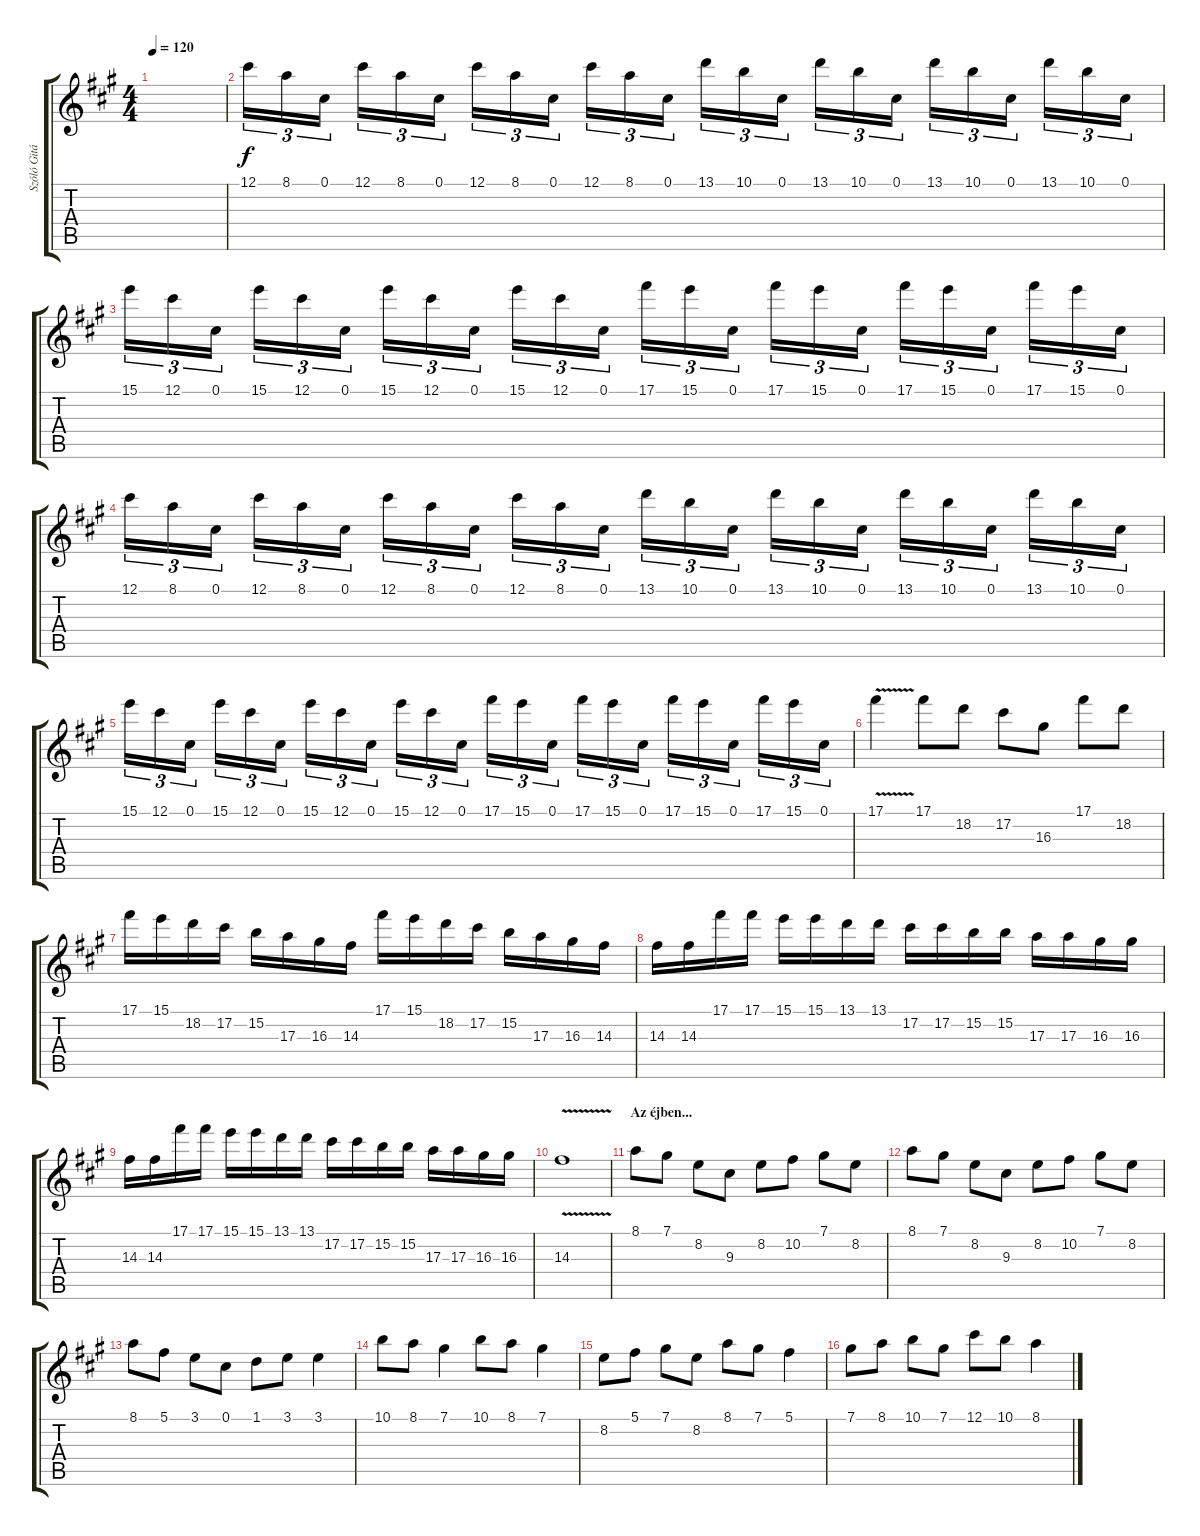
\track ("Szóló Gitár 2" "Szóló Gitá") {instrument overdrivenguitar}
\staff {score tabs}
\tuning (Db4 Ab3 E3 B2 Gb2 Db2) {hide}
\ts (4 4)
\tempo 120
\clef g2
\ks a
|
12.1.16{tu (3 2)} 8.1.16{tu (3 2)} 0.1.16{tu (3 2)} 12.1.16{tu (3 2)} 8.1.16{tu (3 2)} 0.1.16{tu (3 2)} 12.1.16{tu (3 2)} 8.1.16{tu (3 2)} 0.1.16{tu (3 2)} 12.1.16{tu (3 2)} 8.1.16{tu (3 2)} 0.1.16{tu (3 2)} 13.1.16{tu (3 2)} 10.1.16{tu (3 2)} 0.1.16{tu (3 2)} 13.1.16{tu (3 2)} 10.1.16{tu (3 2)} 0.1.16{tu (3 2)} 13.1.16{tu (3 2)} 10.1.16{tu (3 2)} 0.1.16{tu (3 2)} 13.1.16{tu (3 2)} 10.1.16{tu (3 2)} 0.1.16{tu (3 2)} |
15.1.16{tu (3 2)} 12.1.16{tu (3 2)} 0.1.16{tu (3 2)} 15.1.16{tu (3 2)} 12.1.16{tu (3 2)} 0.1.16{tu (3 2)} 15.1.16{tu (3 2)} 12.1.16{tu (3 2)} 0.1.16{tu (3 2)} 15.1.16{tu (3 2)} 12.1.16{tu (3 2)} 0.1.16{tu (3 2)} 17.1.16{tu (3 2)} 15.1.16{tu (3 2)} 0.1.16{tu (3 2)} 17.1.16{tu (3 2)} 15.1.16{tu (3 2)} 0.1.16{tu (3 2)} 17.1.16{tu (3 2)} 15.1.16{tu (3 2)} 0.1.16{tu (3 2)} 17.1.16{tu (3 2)} 15.1.16{tu (3 2)} 0.1.16{tu (3 2)} |
12.1.16{tu (3 2)} 8.1.16{tu (3 2)} 0.1.16{tu (3 2)} 12.1.16{tu (3 2)} 8.1.16{tu (3 2)} 0.1.16{tu (3 2)} 12.1.16{tu (3 2)} 8.1.16{tu (3 2)} 0.1.16{tu (3 2)} 12.1.16{tu (3 2)} 8.1.16{tu (3 2)} 0.1.16{tu (3 2)} 13.1.16{tu (3 2)} 10.1.16{tu (3 2)} 0.1.16{tu (3 2)} 13.1.16{tu (3 2)} 10.1.16{tu (3 2)} 0.1.16{tu (3 2)} 13.1.16{tu (3 2)} 10.1.16{tu (3 2)} 0.1.16{tu (3 2)} 13.1.16{tu (3 2)} 10.1.16{tu (3 2)} 0.1.16{tu (3 2)} |
15.1.16{tu (3 2)} 12.1.16{tu (3 2)} 0.1.16{tu (3 2)} 15.1.16{tu (3 2)} 12.1.16{tu (3 2)} 0.1.16{tu (3 2)} 15.1.16{tu (3 2)} 12.1.16{tu (3 2)} 0.1.16{tu (3 2)} 15.1.16{tu (3 2)} 12.1.16{tu (3 2)} 0.1.16{tu (3 2)} 17.1.16{tu (3 2)} 15.1.16{tu (3 2)} 0.1.16{tu (3 2)} 17.1.16{tu (3 2)} 15.1.16{tu (3 2)} 0.1.16{tu (3 2)} 17.1.16{tu (3 2)} 15.1.16{tu (3 2)} 0.1.16{tu (3 2)} 17.1.16{tu (3 2)} 15.1.16{tu (3 2)} 0.1.16{tu (3 2)} |
17.1{v}.4 17.1.8 18.2.8 17.2.8 16.3.8 17.1.8 18.2.8 |
17.1.16 15.1.16 18.2.16 17.2.16 15.2.16 17.3.16 16.3.16 14.3.16 17.1.16 15.1.16 18.2.16 17.2.16 15.2.16 17.3.16 16.3.16 14.3.16 |
14.3.16 14.3.16 17.1.16 17.1.16 15.1.16 15.1.16 13.1.16 13.1.16 17.2.16 17.2.16 15.2.16 15.2.16 17.3.16 17.3.16 16.3.16 16.3.16 |
14.3.16 14.3.16 17.1.16 17.1.16 15.1.16 15.1.16 13.1.16 13.1.16 17.2.16 17.2.16 15.2.16 15.2.16 17.3.16 17.3.16 16.3.16 16.3.16 |
14.3{v}.1 |
\section ("" "Az éjben...")
8.1.8 7.1.8 8.2.8 9.3.8 8.2.8 10.2.8 7.1.8 8.2.8 |
8.1.8 7.1.8 8.2.8 9.3.8 8.2.8 10.2.8 7.1.8 8.2.8 |
8.1.8 5.1.8 3.1.8 0.1.8 1.1.8 3.1.8 3.1.4 |
10.1.8 8.1.8 7.1.4 10.1.8 8.1.8 7.1.4 |
8.2.8 5.1.8 7.1.8 8.2.8 8.1.8 7.1.8 5.1.4 |
7.1.8 8.1.8 10.1.8 7.1.8 12.1.8 10.1.8 8.1.4
